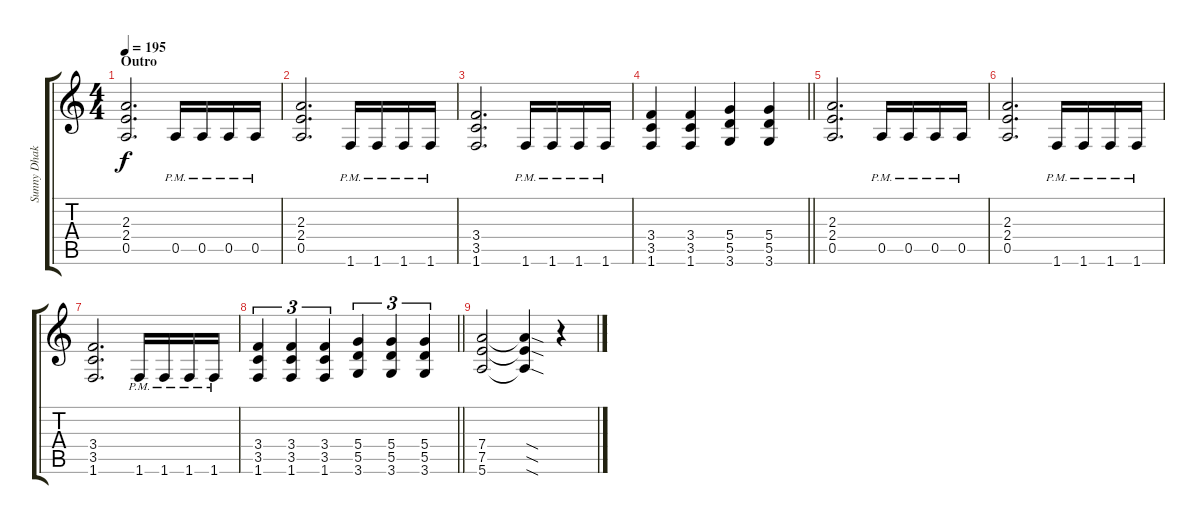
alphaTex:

\track ("Sunny Dhak" "Sunny Dhak") {instrument distortionguitar}
\staff {score tabs}
\tuning (E4 B3 G3 D3 A2 E2) {hide}
\ts (4 4)
\section ("" "Outro")
\tempo 195
\clef g2
\ks c
(2.3 2.4 0.5).2{d dy f} 0.5{pm}.16 0.5{pm}.16 0.5{pm}.16 0.5{pm}.16 |
(2.3 2.4 0.5).2{d} 1.6{pm}.16 1.6{pm}.16 1.6{pm}.16 1.6{pm}.16 |
(3.4 3.5 1.6).2{d} 1.6{pm}.16 1.6{pm}.16 1.6{pm}.16 1.6{pm}.16 |
\barLineRight lightlight
(3.4 3.5 1.6).4 (3.4 3.5 1.6).4 (5.4 5.5 3.6).4 (5.4 5.5 3.6).4 |
(2.3 2.4 0.5).2{d} 0.5{pm}.16 0.5{pm}.16 0.5{pm}.16 0.5{pm}.16 |
(2.3 2.4 0.5).2{d} 1.6{pm}.16 1.6{pm}.16 1.6{pm}.16 1.6{pm}.16 |
(3.4 3.5 1.6).2{d} 1.6{pm}.16 1.6{pm}.16 1.6{pm}.16 1.6{pm}.16 |
\barLineRight lightlight
(3.4 3.5 1.6).4{tu (3 2)} (3.4 3.5 1.6).4{tu (3 2)} (3.4 3.5 1.6).4{tu (3 2)} (5.4 5.5 3.6).4{tu (3 2)} (5.4 5.5 3.6).4{tu (3 2)} (5.4 5.5 3.6).4{tu (3 2)} |
(7.4 7.5 5.6).2 (7.4{sod t} 7.5{sod t} 5.6{sod t}).4 r.4
